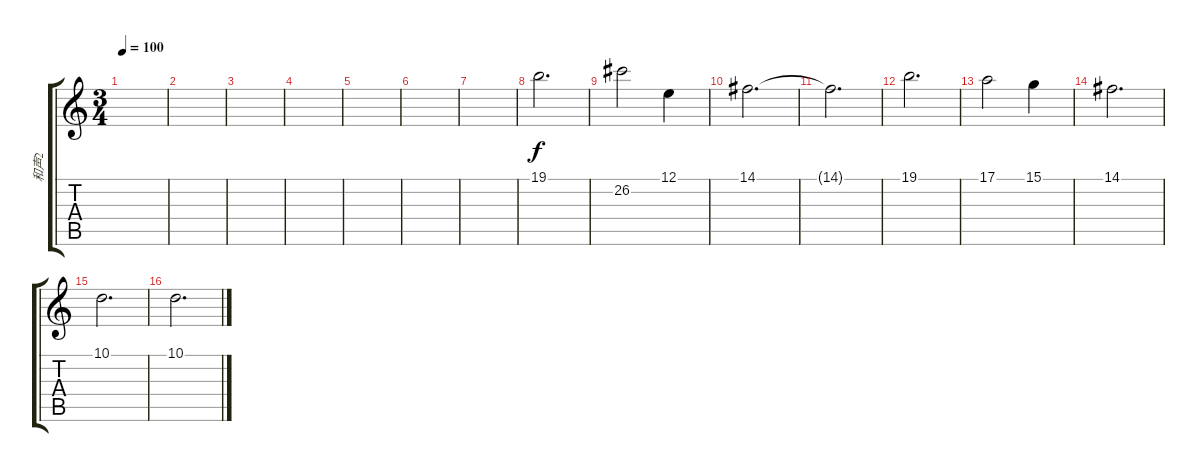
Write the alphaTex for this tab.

\track ("和声2" "和声2") {instrument stringensemble1}
\staff {score tabs}
\tuning (E4 B3 G3 D3 A2 E2) {hide}
\ts (3 4)
\tempo 100
\clef g2
\ks c
|
|
|
|
|
|
|
19.1.2{d} |
26.2.2 12.1.4 |
14.1.2{d} |
14.1{t}.2{d} |
19.1.2{d} |
17.1.2 15.1.4 |
14.1.2{d} |
10.1.2{d} |
10.1.2{d}
